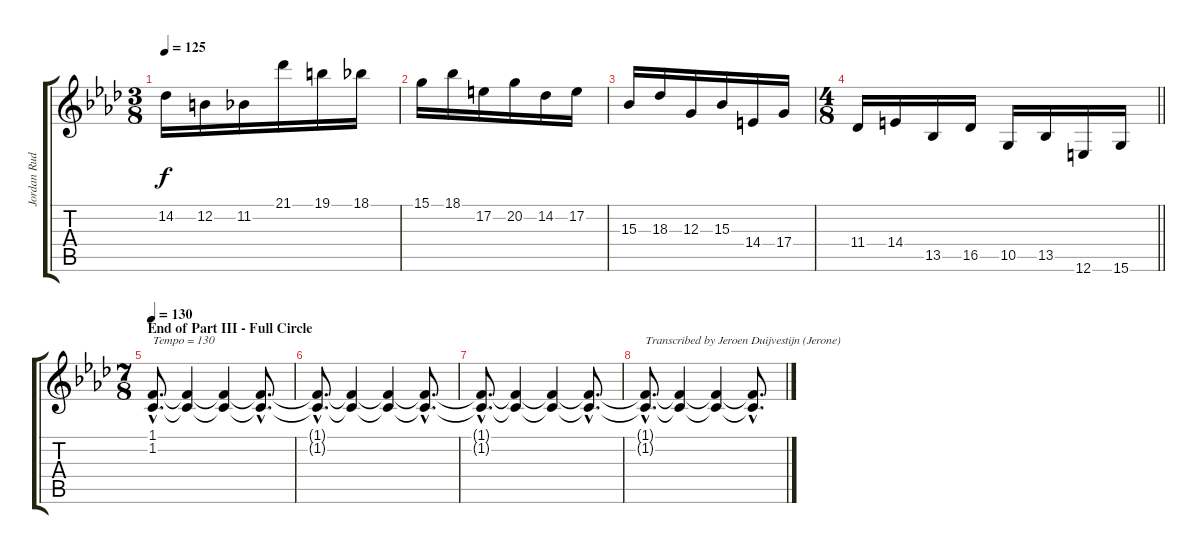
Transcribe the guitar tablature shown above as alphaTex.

\track ("Jordan Rudess - Keys" "Jordan Rud") {instrument lead2sawtooth}
\staff {score tabs}
\tuning (E4 B3 G3 D3 A2 E2) {hide}
\ts (3 8)
\tempo 125
\clef g2
\ks ab
14.2.16{dy f} 12.2.16 11.2.16 21.1.16 19.1.16 18.1.16 |
15.1.16 18.1.16 17.2.16 20.2.16 14.2.16 17.2.16 |
15.3.16 18.3.16 12.3.16 15.3.16 14.4.16 17.4.16 |
\ts (4 8)
\barLineRight lightlight
11.4.16 14.4.16 13.5.16 16.5.16 10.5.16 13.5.16 12.6.16 15.6.16 |
\ts (7 8)
\section ("" "End of Part III - Full Circle")
\tempo 130
(1.1{hac} 1.2{hac}).8{d txt "Tempo = 130" volume 16} (1.1{t} 1.2{t}).4{volume 15} (1.1{t} 1.2{t}).4{volume 14} (1.1{hac t} 1.2{hac t}).8{d volume 13} |
(1.1{hac t} 1.2{hac t}).8{d volume 12} (1.1{t} 1.2{t}).4{volume 11} (1.1{t} 1.2{t}).4{volume 10} (1.1{hac t} 1.2{hac t}).8{d volume 9} |
(1.1{hac t} 1.2{hac t}).8{d volume 8} (1.1{t} 1.2{t}).4{volume 7} (1.1{t} 1.2{t}).4{volume 6} (1.1{hac t} 1.2{hac t}).8{d volume 5} |
(1.1{hac t} 1.2{hac t}).8{d txt "Transcribed by Jeroen Duijvestijn (Jerone)" volume 4} (1.1{t} 1.2{t}).4{volume 3} (1.1{t} 1.2{t}).4{volume 2} (1.1{hac t} 1.2{hac t}).8{d volume 1}
